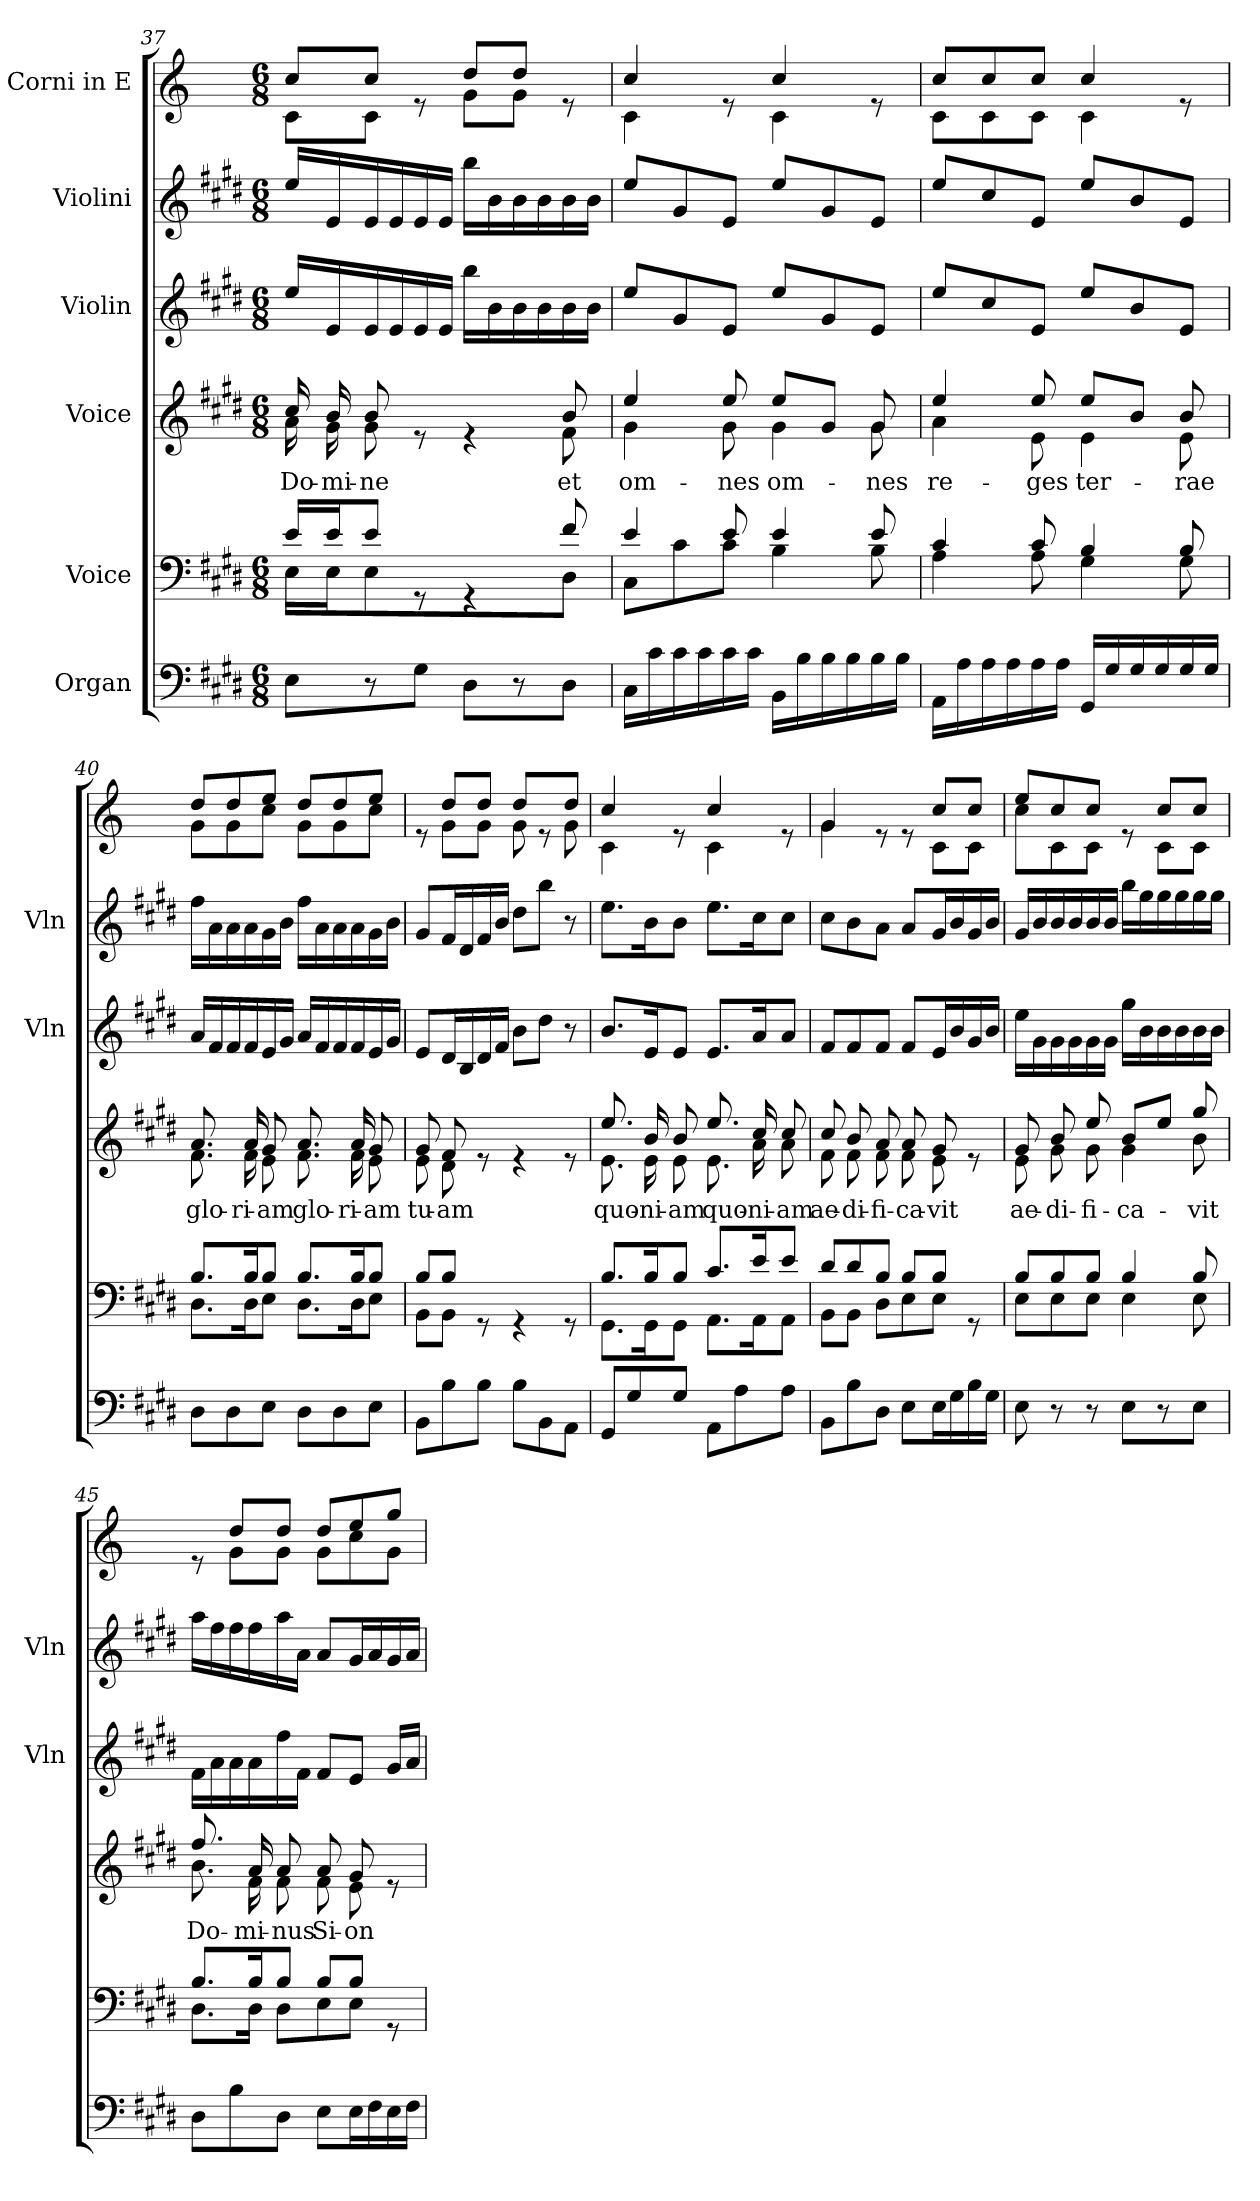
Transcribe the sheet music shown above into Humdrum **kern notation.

**kern	**kern	**kern	**text	**kern	**kern	**kern
*part6	*part5	*part4	*part4	*part3	*part2	*part1
*staff6	*staff5	*staff4	*staff4	*staff3	*staff2	*staff1
*I"Organ	*I"Voice	*I"Voice	*	*I"Violin	*I"Violini	*I"Corni in E
*	*	*	*	*I'Vln	*I'Vln	*
!!LO:LB:g=z
*clefF4	*clefF4	*clefG2	*	*clefG2	*clefG2	*clefG2
*	*	*	*	*	*	*ITrd5c8
*k[f#c#g#d#]	*k[f#c#g#d#]	*k[f#c#g#d#]	*	*k[f#c#g#d#]	*k[f#c#g#d#]	*k[f#c#g#d#]
*M6/8	*M6/8	*M6/8	*	*M6/8	*M6/8	*M6/8
=37	=37	=37	=37	=37	=37	=37
*	*^	*	*	*	*	*
!	!	!	!	!LO:LY:b	!	!	!
*	*	*	*^	*	*	*	*^
8E\L	16e/LL	16E\LL	16cc#/	16a\	Do-	16ee/LL	16ee/LL	8e/L	8E\L
!	!	!	!	!	!LO:LY:b	!	!	!	!
.	16e/J	16E\J	16b/	16g#\	-mi-	16e/	16e/	.	.
!	!	!	!	!	!LO:LY:b	!	!	!	!
8r	8e/J	8E\	8b/	8g#\	-ne	16e/	16e/	8e/J	8E\J
.	.	.	.	.	.	16e/	16e/	.	.
8G#\J	8rGG	4.ryy	8re	4.ryy	.	16e/	16e/	8re	8ryy
.	.	.	.	.	.	16e/JJ	16e/JJ	.	.
8D#\L	4rGG	.	4re	.	.	16bb\LL	16bb\LL	8f#/L	8B\L
.	.	.	.	.	.	16b\	16b\	.	.
8r	.	.	.	.	.	16b\	16b\	8f#/J	8B\J
.	.	.	.	.	.	16b\	16b\	.	.
!	!	!	!	!	!LO:LY:b	!	!	!	!
8D#\J	8f#/	8D#\J	8b/	8f#\	et	16b\	16b\	8re	8ryy
.	.	.	.	.	.	16b\JJ	16b\JJ	.	.
=38	=38	=38	=38	=38	=38	=38	=38	=38	=38
!	!	!	!	!	!LO:LY:b	!	!	!	!
16C#\LL	4e/	8C#\L	4ee/	4g#\	om-	8ee/L	8ee/L	4e/	4E\
16c#\	.	.	.	.	.	.	.	.	.
16c#\	.	8c#\	.	.	.	8g#/	8g#/	.	.
16c#\	.	.	.	.	.	.	.	.	.
!	!	!	!	!	!LO:LY:b	!	!	!	!
16c#\	8e/	8c#\J	8ee/	8g#\	-nes	8e/J	8e/J	8re	8ryy
16c#\JJ	.	.	.	.	.	.	.	.	.
!	!	!	!	!	!LO:LY:b	!	!	!	!
16BB\LL	4e/	4B\	8ee/L	4g#\	om-	8ee/L	8ee/L	4e/	4E\
16B\	.	.	.	.	.	.	.	.	.
16B\	.	.	8g#/J	.	.	8g#/	8g#/	.	.
16B\	.	.	.	.	.	.	.	.	.
!	!	!	!	!	!LO:LY:b	!	!	!	!
16B\	8e/	8B\	8g#/	8g#\	-nes	8e/J	8e/J	8re	8ryy
16B\JJ	.	.	.	.	.	.	.	.	.
=39	=39	=39	=39	=39	=39	=39	=39	=39	=39
!	!	!	!	!	!LO:LY:b	!	!	!	!
16AA\LL	4c#/	4A\	4ee/	4a\	re-	8ee/L	8ee/L	8e/L	8E\L
16A\	.	.	.	.	.	.	.	.	.
16A\	.	.	.	.	.	8cc#/	8cc#/	8e/	8E\
16A\	.	.	.	.	.	.	.	.	.
!	!	!	!	!	!LO:LY:b	!	!	!	!
16A\	8c#/	8A\	8ee/	8e\	-ges	8e/J	8e/J	8e/J	8E\J
16A\JJ	.	.	.	.	.	.	.	.	.
!	!	!	!	!	!LO:LY:b	!	!	!	!
16GG#/LL	4B/	4G#\	8ee/L	4e\	ter-	8ee/L	8ee/L	4e/	4E\
16G#/	.	.	.	.	.	.	.	.	.
16G#/	.	.	8b/J	.	.	8b/	8b/	.	.
16G#/	.	.	.	.	.	.	.	.	.
!	!	!	!	!	!LO:LY:b	!	!	!	!
16G#/	8B/	8G#\	8b/	8e\	-rae	8e/J	8e/J	8re	8ryy
16G#/JJ	.	.	.	.	.	.	.	.	.
=40	=40	=40	=40	=40	=40	=40	=40	=40	=40
!	!	!	!	!	!LO:LY:b	!	!	!	!
8D#\L	8.B/L	8.D#\L	8.a/	8.f#\	glo-	16a/LL	16ff#\LL	8f#/L	8B\L
.	.	.	.	.	.	16f#/	16a\	.	.
8D#\	.	.	.	.	.	16f#/	16a\	8f#/	8B\
!	!	!	!	!	!LO:LY:b	!	!	!	!
.	16B/K	16D#\K	16a/	16f#\	-ri-	16f#/	16a\	.	.
!	!	!	!	!	!LO:LY:b	!	!	!	!
8E\J	8B/J	8E\J	8g#/	8e\	-am	16e/	16g#\	8g#/J	8e\J
.	.	.	.	.	.	16g#/JJ	16b\JJ	.	.
!	!	!	!	!	!LO:LY:b	!	!	!	!
8D#\L	8.B/L	8.D#\L	8.a/	8.f#\	glo-	16a/LL	16ff#\LL	8f#/L	8B\L
.	.	.	.	.	.	16f#/	16a\	.	.
8D#\	.	.	.	.	.	16f#/	16a\	8f#/	8B\
!	!	!	!	!	!LO:LY:b	!	!	!	!
.	16B/K	16D#\K	16a/	16f#\	-ri-	16f#/	16a\	.	.
!	!	!	!	!	!LO:LY:b	!	!	!	!
8E\J	8B/J	8E\J	8g#/	8e\	-am	16e/	16g#\	8g#/J	8e\J
.	.	.	.	.	.	16g#/JJ	16b\JJ	.	.
!!LO:PB:g=z	!!
=41	=41	=41	=41	=41	=41	=41	=41	=41	=41
!	!	!	!	!	!LO:LY:b	!	!	!	!
8BB\L	8B/L	8BB\L	8g#/	8e\	tu-	8e/L	8g#/L	8re	8ryy
!	!	!	!	!	!LO:LY:b	!	!	!	!
8B\	8B/J	8BB\J	8f#/	8d#\	-am	16d#/L	16f#/L	8f#/L	8B\L
.	.	.	.	.	.	16B/	16d#/	.	.
8B\J	8rGG	2ryy	8re	2ryy	.	16d#/	16f#/	8f#/J	8B\J
.	.	.	.	.	.	16f#/JJ	16b/JJ	.	.
8B\L	4rGG	.	4re	.	.	8b\L	8dd#\L	8f#/L	8B\
8BB\	.	.	.	.	.	8dd#\J	8bb\J	8re	8ryy
8AA\J	8rGG	.	8re	.	.	8r	8r	8f#/J	8B\
=42	=42	=42	=42	=42	=42	=42	=42	=42	=42
!	!	!	!	!	!LO:LY:b	!	!	!	!
8GG#/L	8.B/L	8.GG#\L	8.ee/	8.e\	quo-	8.b/L	8.ee\L	4e/	4E\
8G#/	.	.	.	.	.	.	.	.	.
!	!	!	!	!	!LO:LY:b	!	!	!	!
.	16B/K	16GG#\K	16b/	16e\	-ni-	16e/K	16b\K	.	.
!	!	!	!	!	!LO:LY:b	!	!	!	!
8G#/J	8B/J	8GG#\J	8b/	8e\	-am	8e/J	8b\J	8re	8ryy
!	!	!	!	!	!LO:LY:b	!	!	!	!
8AA\L	8.c#/L	8.AA\L	8.ee/	8.e\	quo-	8.e/L	8.ee\L	4e/	4E\
8A\	.	.	.	.	.	.	.	.	.
!	!	!	!	!	!LO:LY:b	!	!	!	!
.	16e/K	16AA\K	16cc#/	16a\	-ni-	16a/K	16cc#\K	.	.
!	!	!	!	!	!LO:LY:b	!	!	!	!
8A\J	8e/J	8AA\J	8cc#/	8a\	-am	8a/J	8cc#\J	8re	8ryy
=43	=43	=43	=43	=43	=43	=43	=43	=43	=43
!	!	!	!	!	!LO:LY:b	!	!	!	!
8BB\L	8d#/L	8BB\L	8cc#/	8f#\	ae-	8f#/L	8cc#\L	4B/	4B\
!	!	!	!	!	!LO:LY:b	!	!	!	!
8B\	8d#/	8BB\J	8b/	8f#\	-di-	8f#/	8b\	.	.
!	!	!	!	!	!LO:LY:b	!	!	!	!
8D#\J	8B/J	8D#\L	8a/	8f#\	-fi-	8f#/J	8a\J	8re	4ryy
!	!	!	!	!	!LO:LY:b	!	!	!	!
8E\L	8B/L	8E\	8a/	8f#\	-ca-	8f#/L	8a/L	8re	.
!	!	!	!	!	!LO:LY:b	!	!	!	!
16E\L	8B/J	8E\J	8g#/	8e\	-vit	16e/L	16g#/L	8e/L	8E\L
16G#\	.	.	.	.	.	16b/	16b/	.	.
16B\	8rGG	8ryy	8re	8ryy	.	16g#/	16g#/	8e/J	8E\J
16G#\JJ	.	.	.	.	.	16b/JJ	16b/JJ	.	.
=44	=44	=44	=44	=44	=44	=44	=44	=44	=44
!	!	!	!	!	!LO:LY:b	!	!	!	!
8E\	8B/L	8E\L	8g#/	8e\	ae-	16ee\LL	16g#/LL	8g#/L	8e\L
.	.	.	.	.	.	16g#\	16b/	.	.
!	!	!	!	!	!LO:LY:b	!	!	!	!
8r	8B/	8E\	8b/	8g#\	-di-	16g#\	16b/	8e/	8E\
.	.	.	.	.	.	16g#\	16b/	.	.
!	!	!	!	!	!LO:LY:b	!	!	!	!
8r	8B/J	8E\J	8ee/	8g#\	-fi-	16g#\	16b/	8e/J	8E\J
.	.	.	.	.	.	16g#\JJ	16b/JJ	.	.
!	!	!	!	!	!LO:LY:b	!	!	!	!
8E\L	4B/	4E\	8b/L	4g#\	-ca-	16gg#\LL	16bb\LL	8re	8ryy
.	.	.	.	.	.	16b\	16gg#\	.	.
8r	.	.	8ee/J	.	.	16b\	16gg#\	8e/L	8E\L
.	.	.	.	.	.	16b\	16gg#\	.	.
!	!	!	!	!	!LO:LY:b	!	!	!	!
8E\J	8B/	8E\	8gg#/	8b\	-vit	16b\	16gg#\	8e/J	8E\J
.	.	.	.	.	.	16b\JJ	16gg#\JJ	.	.
!!LO:LB:g=z	!!
=45	=45	=45	=45	=45	=45	=45	=45	=45	=45
!	!	!	!	!	!LO:LY:b	!	!	!	!
8D#\L	8.B/L	8.D#\L	8.ff#/	8.b\	Do-	16f#\LL	16aa\LL	8re	8ryy
.	.	.	.	.	.	16a\	16ff#\	.	.
8B\	.	.	.	.	.	16a\	16ff#\	8f#/L	8B\L
!	!	!	!	!	!LO:LY:b	!	!	!	!
.	16B/K	16D#\Jk	16a/	16f#\	-mi-	16a\	16ff#\	.	.
!	!	!	!	!	!LO:LY:b	!	!	!	!
8D#\J	8B/J	8D#\L	8a/	8f#\	-nus	16ff#\	16aa\	8f#/J	8B\J
.	.	.	.	.	.	16f#\JJ	16a\JJ	.	.
!	!	!	!	!	!LO:LY:b	!	!	!	!
8E\L	8B/L	8E\	8a/	8f#\	Si-	8f#/L	8a/L	8f#/L	8B\L
!	!	!	!	!	!LO:LY:b	!	!	!	!
16E\L	8B/J	8E\J	8g#/	8e\	-on	8e/J	16g#/L	8g#/	8e\
16F#\	.	.	.	.	.	.	16a/	.	.
16E\	8rGG	8ryy	8re	8ryy	.	16g#/LL	16g#/	8b/J	8B\J
16F#\JJ	.	.	.	.	.	16a/JJ	16a/JJ	.	.
*	*v	*v	*	*	*	*	*	*v	*v
*	*	*v	*v	*	*	*	*
=	=	=	=	=	=	=
*-	*-	*-	*-	*-	*-	*-
